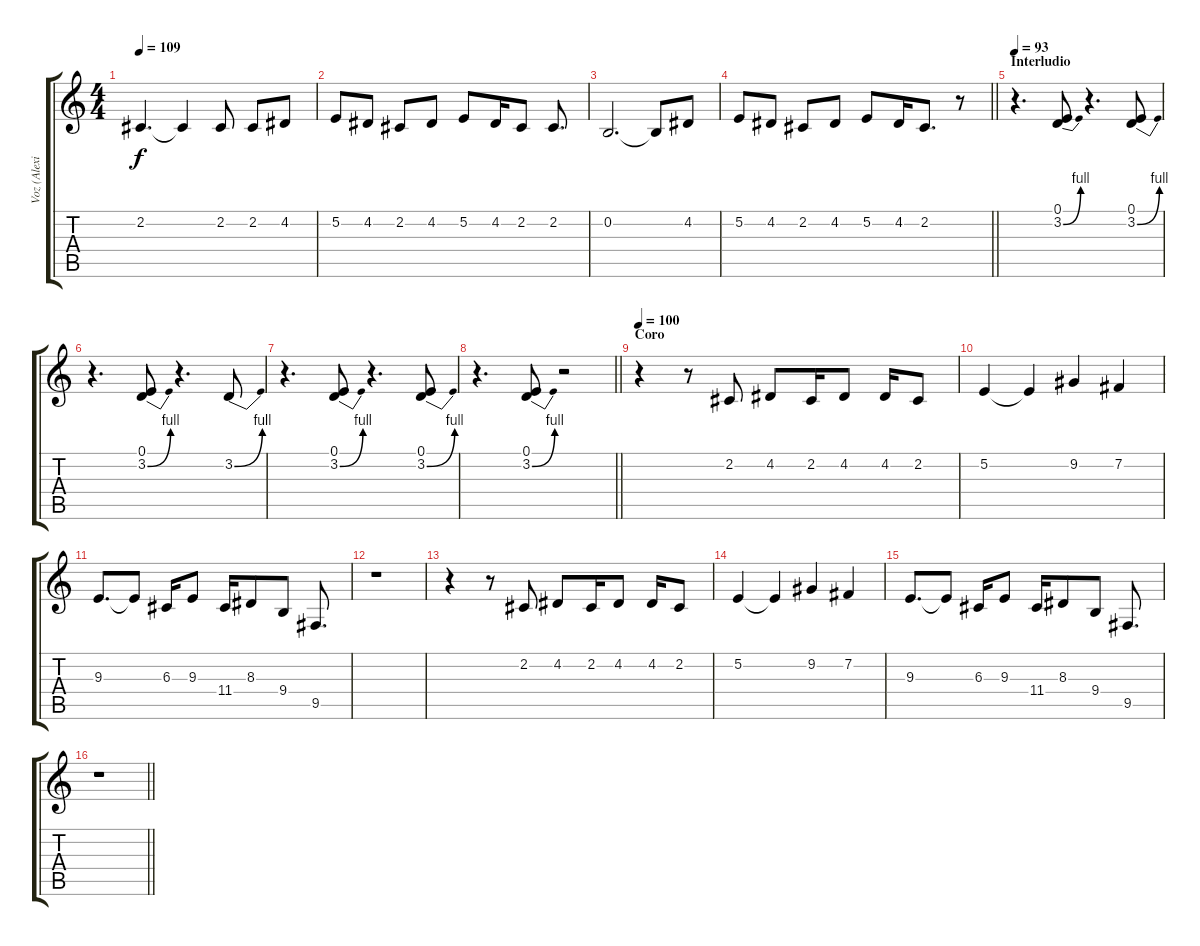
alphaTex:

\track ("Voz (Alexis Korfiatis)" "Voz (Alexi") {instrument altosax}
\staff {score tabs}
\tuning (E4 B3 G3 D3 A2 E2) {hide}
\ts (4 4)
\tempo 109
\clef g2
\ks c
2.2.4{d dy f} 2.2{t}.4 2.2.8 2.2.8 4.2.8 |
5.2.8 4.2.8 2.2.8 4.2.8 5.2.8 4.2.16 2.2.8 2.2.8{d} |
0.2.2{d} 0.2{t}.8 4.2.8 |
\barLineRight lightlight
5.2.8 4.2.8 2.2.8 4.2.8 5.2.8 4.2.16 2.2.8{d} r.8 |
\section ("" "Interludio")
\tempo 93
r.4{d} (0.1 3.2{be (bend 0 0 60 4)}).8 r.4{d} (0.1 3.2{be (bend 0 0 60 4)}).8 |
r.4{d} (0.1 3.2{be (bend 0 0 60 4)}).8 r.4{d} 3.2{be (bend 0 0 60 4)}.8 |
r.4{d} (0.1 3.2{be (bend 0 0 60 4)}).8 r.4{d} (0.1 3.2{be (bend 0 0 60 4)}).8 |
\barLineRight lightlight
r.4{d} (0.1 3.2{be (bend 0 0 60 4)}).8 r.2 |
\section ("" "Coro")
\tempo 100
r.4 r.8 2.2.8 4.2.8 2.2.16 4.2.8 4.2.16 2.2.8 |
5.2.4 5.2{t}.4 9.2.4 7.2.4 |
9.3.8{d} 9.3{t}.8 6.3.16 9.3.8 11.4.16 8.3.8 9.4.8 9.5.8{d} |
r.1 |
r.4 r.8 2.2.8 4.2.8 2.2.16 4.2.8 4.2.16 2.2.8 |
5.2.4 5.2{t}.4 9.2.4 7.2.4 |
9.3.8{d} 9.3{t}.8 6.3.16 9.3.8 11.4.16 8.3.8 9.4.8 9.5.8{d} |
\barLineRight lightlight
r.1
